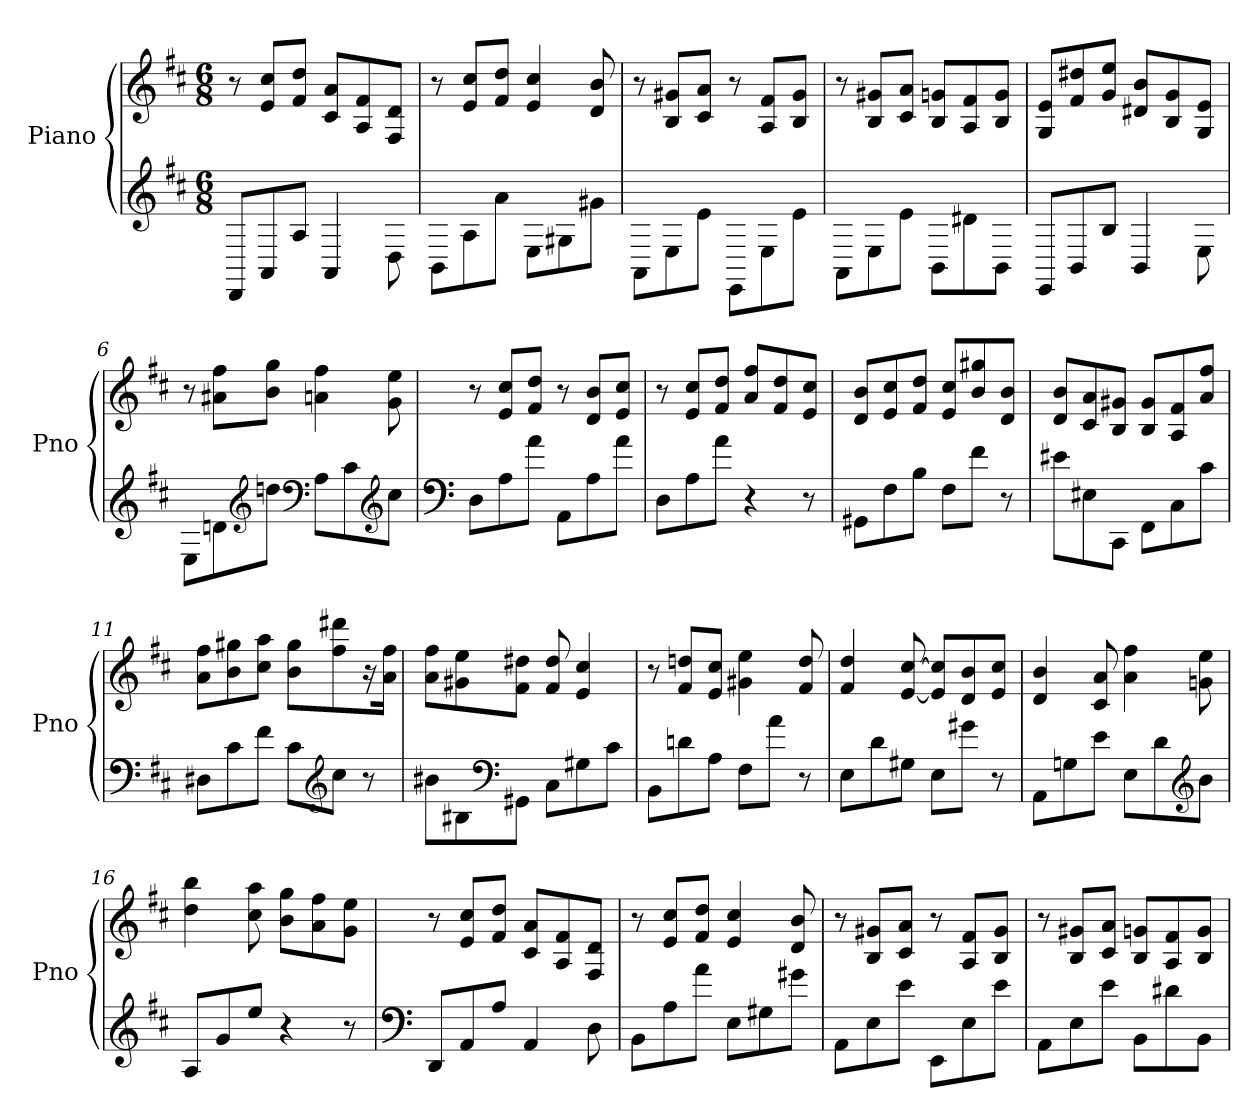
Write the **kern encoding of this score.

**kern	**kern
*part2	*part1
*staff2	*staff1
*I"Piano	*I"Piano
*I'Pno	*I'Pno
*clefG2	*clefG2
*k[f#c#]	*k[f#c#]
*M6/8	*M6/8
=1	=1
8DD/L	8r
8AA/	8e/ 8cc#/L
8A/J	8f#/ 8dd/J
4AA/	8c#/ 8a/L
.	8A/ 8f#/
8D\	8F#/ 8d/J
=2	=2
8BB\L	8r
8A\	8e/ 8cc#/L
8a\J	8f#/ 8dd/J
8E\L	4e/ 4cc#/
8G#X\	.
8g#X\J	8d/ 8b/
=3	=3
8AA\L	8r
8E\	8B/ 8g#X/L
8e\J	8c#/ 8a/J
8EE\L	8r
8E\	8A/ 8f#/L
8e\J	8B/ 8g#/J
!!LO:LB:g=z
=4	=4
8AA\L	8r
8E\	8B/ 8g#X/L
8e\J	8c#/ 8a/J
8BB\L	8B/ 8gn/L
8d#X\	8A/ 8f#/
8BB\J	8B/ 8g/J
=5	=5
8EE/L	8G/ 8e/L
8BB/	8f#/ 8dd#X/
8B/J	8g/ 8ee/J
4BB/	8d#X/ 8b/L
.	8B/ 8g/
8E\	8G/ 8e/J
=6	=6
8E\L	8r
8dn\	8a#X\ 8ff#\L
*clefG2	*
8ddn\J	8b\ 8gg\J
*clefF4	*
8A\L	4an\ 4ff#\
8c#\	.
*clefG2	*
8cc#\J	8g\ 8ee\
=7	=7
*clefF4	*
8D\L	8r
8A\	8e/ 8cc#/L
8a\J	8f#/ 8dd/J
8AA\L	8r
8A\	8d/ 8b/L
8a\J	8e/ 8cc#/J
!!LO:LB:g=z
=8	=8
8D\L	8r
8A\	8e/ 8cc#/L
8a\J	8f#/ 8dd/J
4r	8a/ 8ff#/L
.	8f#/ 8dd/
8r	8e/ 8cc#/J
=9	=9
8GG#X\L	8d/ 8b/L
8F#\	8e/ 8cc#/
8B\J	8f#/ 8dd/J
8F#\L	8e/ 8cc#/L
8f#\J	8b/ 8gg#X/
8r	8d/ 8b/J
=10	=10
8e#X\L	8d/ 8b/L
8E#X\	8c#/ 8a/
8CC#\J	8B/ 8g#X/J
8FF#\L	8B/ 8g#/L
8C#\	8A/ 8f#/
8c#\J	8a/ 8ff#/J
=11	=11
8D#X\L	8a\ 8ff#\L
8c#\	8b\ 8gg#X\
8f#\J	8cc#\ 8aa\J
8c#\L	8b\ 8gg#\L
*clefG2	*
8cc#\J	8ff#\ 8ddd#X\
8r	16r
.	16a\ 16ff#\Jk
!!LO:LB:g=z
=12	=12
8b#X\L	8a\ 8ff#\L
8B#X\	8g#X\ 8ee\
*clefF4	*
8GG#X\J	8f#\ 8dd#X\J
8C#\L	8f#/ 8dd#/
8G#X\	4e/ 4cc#/
8c#\J	.
=13	=13
8BB\L	8r
8dn\	8f#/ 8ddn/L
8A\J	8e/ 8cc#/J
8F#\L	4g#X\ 4ee\
8a\J	.
8r	8f#/ 8dd/
=14	=14
8E\L	4f#/ 4dd/
8d\	.
8G#X\J	[8e/ [8cc#/
8E\L	8e/] 8cc#/]L
8g#X\J	8d/ 8b/
8r	8e/ 8cc#/J
=15	=15
8AA\L	4d/ 4b/
8Gn\	.
8e\J	8c#/ 8a/
8E\L	4a\ 4ff#\
8d\	.
*clefG2	*
8b\J	8gn\ 8ee\
!!LO:LB:g=z
=16	=16
8A/L	4dd\ 4bb\
8g/	.
8ee/J	8cc#\ 8aa\
4r	8b\ 8gg\L
.	8a\ 8ff#\
8r	8g\ 8ee\J
=17	=17
*clefF4	*
8DD/L	8r
8AA/	8e/ 8cc#/L
8A/J	8f#/ 8dd/J
4AA/	8c#/ 8a/L
.	8A/ 8f#/
8D\	8F#/ 8d/J
=18	=18
8BB\L	8r
8A\	8e/ 8cc#/L
8a\J	8f#/ 8dd/J
8E\L	4e/ 4cc#/
8G#X\	.
8g#X\J	8d/ 8b/
=19	=19
8AA\L	8r
8E\	8B/ 8g#X/L
8e\J	8c#/ 8a/J
8EE\L	8r
8E\	8A/ 8f#/L
8e\J	8B/ 8g#/J
!!LO:LB:g=z
=20	=20
8AA\L	8r
8E\	8B/ 8g#X/L
8e\J	8c#/ 8a/J
8BB\L	8B/ 8gn/L
8d#X\	8A/ 8f#/
8BB\J	8B/ 8g/J
=	=
*-	*-
